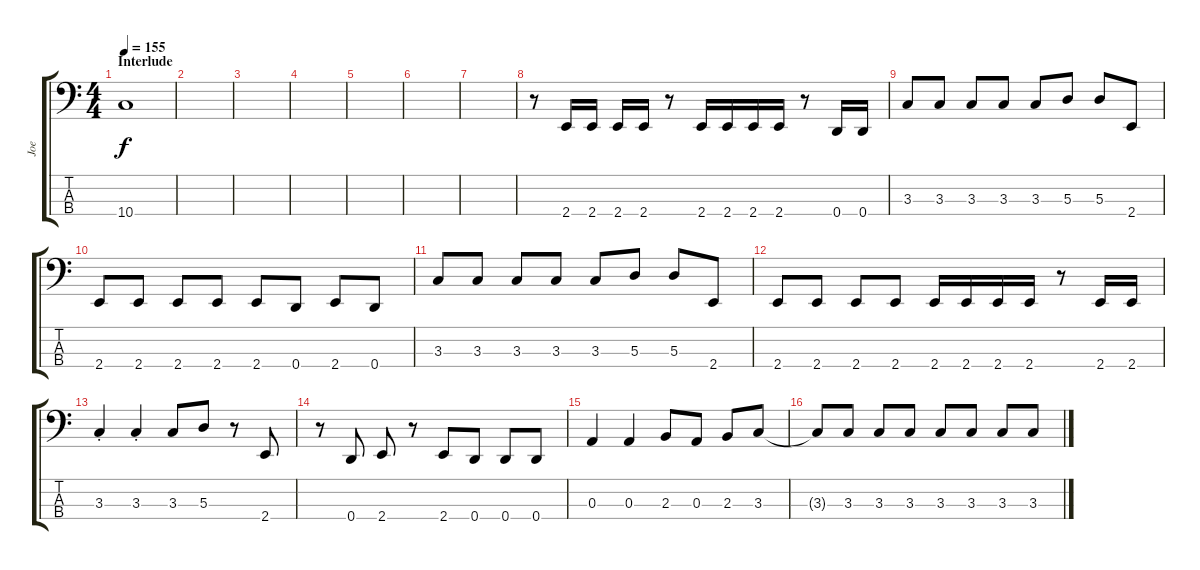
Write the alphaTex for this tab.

\track ("Joe" "Joe") {instrument electricbasspick}
\staff {score tabs}
\tuning (G2 D2 A1 D1) {hide}
\ts (4 4)
\section ("" "Interlude")
\tempo 155
\clef f4
\ks c
10.4.1{dy f} |
|
|
|
|
|
|
r.8 2.4.16 2.4.16 2.4.16 2.4.16 r.8 2.4.16 2.4.16 2.4.16 2.4.16 r.8 0.4.16 0.4.16 |
3.3.8 3.3.8 3.3.8 3.3.8 3.3.8 5.3.8 5.3.8 2.4.8 |
2.4.8 2.4.8 2.4.8 2.4.8 2.4.8 0.4.8 2.4.8 0.4.8 |
3.3.8 3.3.8 3.3.8 3.3.8 3.3.8 5.3.8 5.3.8 2.4.8 |
2.4.8 2.4.8 2.4.8 2.4.8 2.4.16 2.4.16 2.4.16 2.4.16 r.8 2.4.16 2.4.16 |
3.3{st}.4 3.3{st}.4 3.3.8 5.3.8 r.8 2.4.8 |
r.8 0.4.8 2.4.8 r.8 2.4.8 0.4.8 0.4.8 0.4.8 |
0.3.4 0.3.4 2.3.8 0.3.8 2.3.8 3.3.8 |
3.3{t}.8 3.3.8 3.3.8 3.3.8 3.3.8 3.3.8 3.3.8 3.3.8
